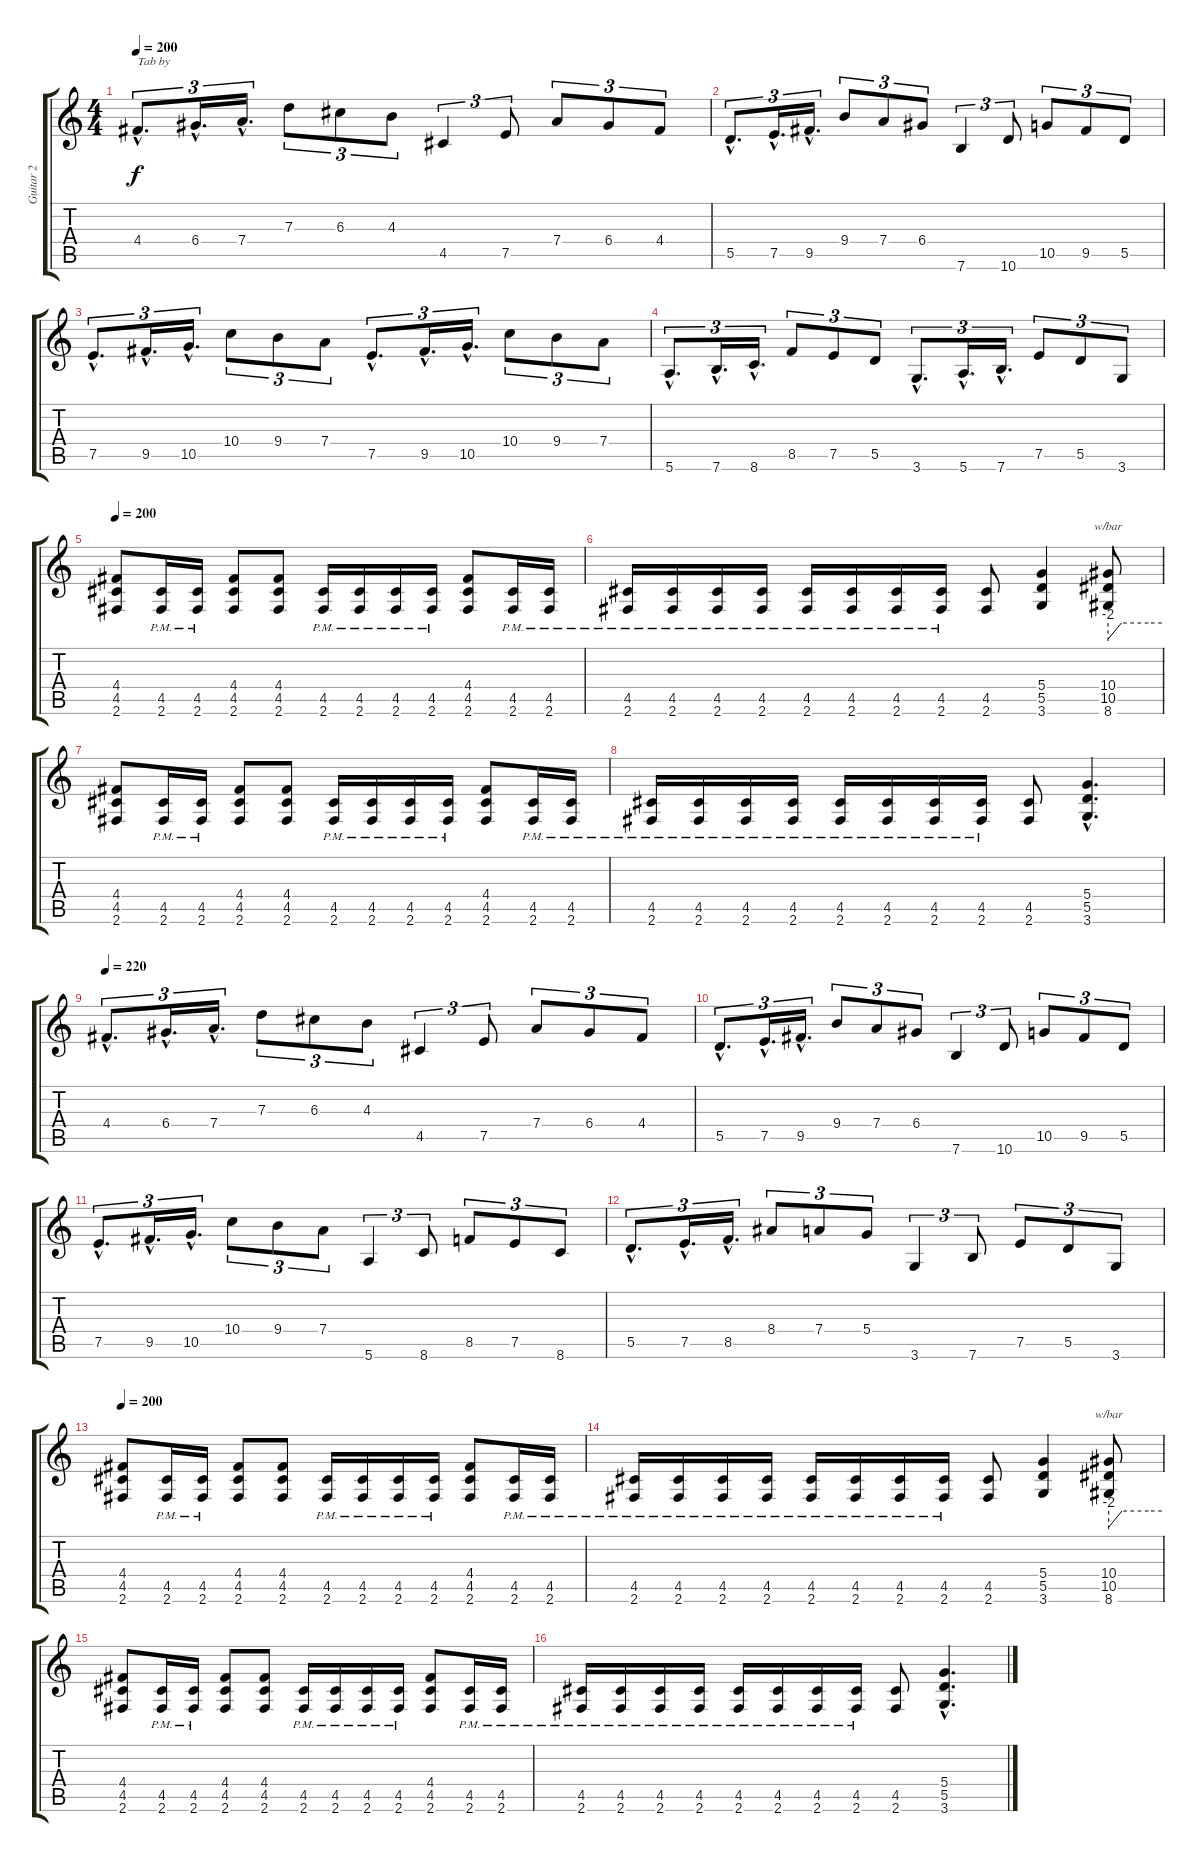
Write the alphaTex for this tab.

\track ("Guitar 2" "Guitar 2") {instrument distortionguitar}
\staff {score tabs}
\tuning (E4 B3 G3 D3 A2 E2) {hide}
\ts (4 4)
\tempo 200
\tempo 220
\tempo 200
\clef g2
\ks c
4.4{hac}.8{d tu (3 2) txt "Tab by" dy f instrument distortionguitar} 6.4{hac}.16{d tu (3 2)} 7.4{hac}.16{d tu (3 2)} 7.3.8{tu (3 2)} 6.3.8{tu (3 2)} 4.3.8{tu (3 2)} 4.5.4{tu (3 2)} 7.5.8{tu (3 2)} 7.4.8{tu (3 2)} 6.4.8{tu (3 2)} 4.4.8{tu (3 2)} |
5.5{hac}.8{d tu (3 2)} 7.5{hac}.16{d tu (3 2)} 9.5{hac}.16{d tu (3 2)} 9.4.8{tu (3 2)} 7.4.8{tu (3 2)} 6.4.8{tu (3 2)} 7.6.4{tu (3 2)} 10.6.8{tu (3 2)} 10.5.8{tu (3 2)} 9.5.8{tu (3 2)} 5.5.8{tu (3 2)} |
7.5{hac}.8{d tu (3 2)} 9.5{hac}.16{d tu (3 2)} 10.5{hac}.16{d tu (3 2)} 10.4.8{tu (3 2)} 9.4.8{tu (3 2)} 7.4.8{tu (3 2)} 7.5{hac}.8{d tu (3 2)} 9.5{hac}.16{d tu (3 2)} 10.5{hac}.16{d tu (3 2)} 10.4.8{tu (3 2)} 9.4.8{tu (3 2)} 7.4.8{tu (3 2)} |
5.6{hac}.8{d tu (3 2)} 7.6{hac}.16{d tu (3 2)} 8.6{hac}.16{d tu (3 2)} 8.5.8{tu (3 2)} 7.5.8{tu (3 2)} 5.5.8{tu (3 2)} 3.6{hac}.8{d tu (3 2)} 5.6{hac}.16{d tu (3 2)} 7.6{hac}.16{d tu (3 2)} 7.5.8{tu (3 2)} 5.5.8{tu (3 2)} 3.6.8{tu (3 2)} |
\tempo 200
(4.4 4.5 2.6).8 (4.5{pm} 2.6{pm}).16 (4.5{pm} 2.6{pm}).16 (4.4 4.5 2.6).8 (4.4 4.5 2.6).8 (4.5{pm} 2.6{pm}).16 (4.5{pm} 2.6{pm}).16 (4.5{pm} 2.6{pm}).16 (4.5{pm} 2.6{pm}).16 (4.4 4.5 2.6).8 (4.5{pm} 2.6{pm}).16 (4.5{pm} 2.6{pm}).16 |
(4.5{pm} 2.6{pm}).16 (4.5{pm} 2.6{pm}).16 (4.5{pm} 2.6{pm}).16 (4.5{pm} 2.6{pm}).16 (4.5{pm} 2.6{pm}).16 (4.5{pm} 2.6{pm}).16 (4.5{pm} 2.6{pm}).16 (4.5{pm} 2.6{pm}).16 (4.5 2.6).8 (5.4 5.5 3.6).4 (10.4 10.5 8.6).8{tbe (custom default 0 -8 15 0 45 0 60 0)} |
(4.4 4.5 2.6).8 (4.5{pm} 2.6{pm}).16 (4.5{pm} 2.6{pm}).16 (4.4 4.5 2.6).8 (4.4 4.5 2.6).8 (4.5{pm} 2.6{pm}).16 (4.5{pm} 2.6{pm}).16 (4.5{pm} 2.6{pm}).16 (4.5{pm} 2.6{pm}).16 (4.4 4.5 2.6).8 (4.5{pm} 2.6{pm}).16 (4.5{pm} 2.6{pm}).16 |
(4.5{pm} 2.6{pm}).16 (4.5{pm} 2.6{pm}).16 (4.5{pm} 2.6{pm}).16 (4.5{pm} 2.6{pm}).16 (4.5{pm} 2.6{pm}).16 (4.5{pm} 2.6{pm}).16 (4.5{pm} 2.6{pm}).16 (4.5{pm} 2.6{pm}).16 (4.5 2.6).8 (5.4{hac} 5.5{hac} 3.6{hac}).4{d} |
\tempo 220
4.4{hac}.8{d tu (3 2)} 6.4{hac}.16{d tu (3 2)} 7.4{hac}.16{d tu (3 2)} 7.3.8{tu (3 2)} 6.3.8{tu (3 2)} 4.3.8{tu (3 2)} 4.5.4{tu (3 2)} 7.5.8{tu (3 2)} 7.4.8{tu (3 2)} 6.4.8{tu (3 2)} 4.4.8{tu (3 2)} |
5.5{hac}.8{d tu (3 2)} 7.5{hac}.16{d tu (3 2)} 9.5{hac}.16{d tu (3 2)} 9.4.8{tu (3 2)} 7.4.8{tu (3 2)} 6.4.8{tu (3 2)} 7.6.4{tu (3 2)} 10.6.8{tu (3 2)} 10.5.8{tu (3 2)} 9.5.8{tu (3 2)} 5.5.8{tu (3 2)} |
7.5{hac}.8{d tu (3 2)} 9.5{hac}.16{d tu (3 2)} 10.5{hac}.16{d tu (3 2)} 10.4.8{tu (3 2)} 9.4.8{tu (3 2)} 7.4.8{tu (3 2)} 5.6.4{tu (3 2)} 8.6.8{tu (3 2)} 8.5.8{tu (3 2)} 7.5.8{tu (3 2)} 8.6.8{tu (3 2)} |
5.5{hac}.8{d tu (3 2)} 7.5{hac}.16{d tu (3 2)} 8.5{hac}.16{d tu (3 2)} 8.4.8{tu (3 2)} 7.4.8{tu (3 2)} 5.4.8{tu (3 2)} 3.6.4{tu (3 2)} 7.6.8{tu (3 2)} 7.5.8{tu (3 2)} 5.5.8{tu (3 2)} 3.6.8{tu (3 2)} |
\tempo 200
(4.4 4.5 2.6).8 (4.5{pm} 2.6{pm}).16 (4.5{pm} 2.6{pm}).16 (4.4 4.5 2.6).8 (4.4 4.5 2.6).8 (4.5{pm} 2.6{pm}).16 (4.5{pm} 2.6{pm}).16 (4.5{pm} 2.6{pm}).16 (4.5{pm} 2.6{pm}).16 (4.4 4.5 2.6).8 (4.5{pm} 2.6{pm}).16 (4.5{pm} 2.6{pm}).16 |
(4.5{pm} 2.6{pm}).16 (4.5{pm} 2.6{pm}).16 (4.5{pm} 2.6{pm}).16 (4.5{pm} 2.6{pm}).16 (4.5{pm} 2.6{pm}).16 (4.5{pm} 2.6{pm}).16 (4.5{pm} 2.6{pm}).16 (4.5{pm} 2.6{pm}).16 (4.5 2.6).8 (5.4 5.5 3.6).4 (10.4 10.5 8.6).8{tbe (custom default 0 -8 15 0 45 0 60 0)} |
(4.4 4.5 2.6).8 (4.5{pm} 2.6{pm}).16 (4.5{pm} 2.6{pm}).16 (4.4 4.5 2.6).8 (4.4 4.5 2.6).8 (4.5{pm} 2.6{pm}).16 (4.5{pm} 2.6{pm}).16 (4.5{pm} 2.6{pm}).16 (4.5{pm} 2.6{pm}).16 (4.4 4.5 2.6).8 (4.5{pm} 2.6{pm}).16 (4.5{pm} 2.6{pm}).16 |
(4.5{pm} 2.6{pm}).16 (4.5{pm} 2.6{pm}).16 (4.5{pm} 2.6{pm}).16 (4.5{pm} 2.6{pm}).16 (4.5{pm} 2.6{pm}).16 (4.5{pm} 2.6{pm}).16 (4.5{pm} 2.6{pm}).16 (4.5{pm} 2.6{pm}).16 (4.5 2.6).8 (5.4{hac} 5.5{hac} 3.6{hac}).4{d}
